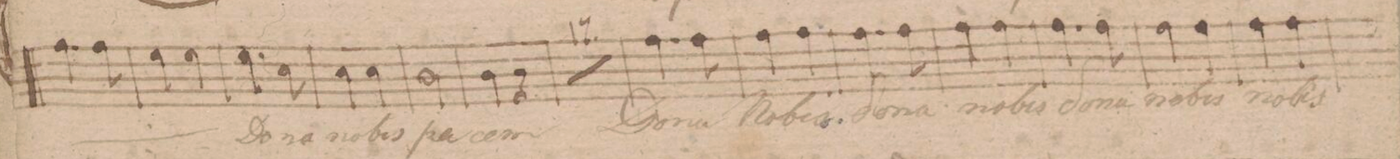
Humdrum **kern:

**kern	**text
*I"Tenore	*
*clefC4	*
*k[f#c#]	*
*M2/4	*
4.e\	{do-
8e\	-na
=28	=28
4d\	no-
4d\	-bis}
=29	=29
4.d\	Do-
8B\	-na
=30	=30
4B\	no-
4B\	-bis
=31	=31
2A\	pa-
=32	=32
4A\	-cem
4r	.
=33	=33
2r	.
=34	=34
2r	.
=35	=35
2r	.
=36	=36
2r	.
=37	=37
2r	.
=38	=38
2r	.
=39	=39
2r	.
=40	=40
2r	.
=41	=41
2r	.
=42	=42
2r	.
=43	=43
2r	.
=44	=44
2r	.
=45	=45
2r	.
=46	=46
2r	.
=47	=47
2r	.
=48	=48
2r	.
=49	=49
2r	.
=50	=50
4.e\	Do-
8e\	-na
=51	=51
4e\	no-
4e\	-bis
=52	=52
4.e\	do-
8e\	-na
=53	=53
4e\	no-
4e\	-bis
=54	=54
4.e\	do-
8e\	-na
=55	=55
4e\	no-
4e\	-bis
=56	=56
4e\	no-
4e\	-bis
=57	=57
*-	*-
